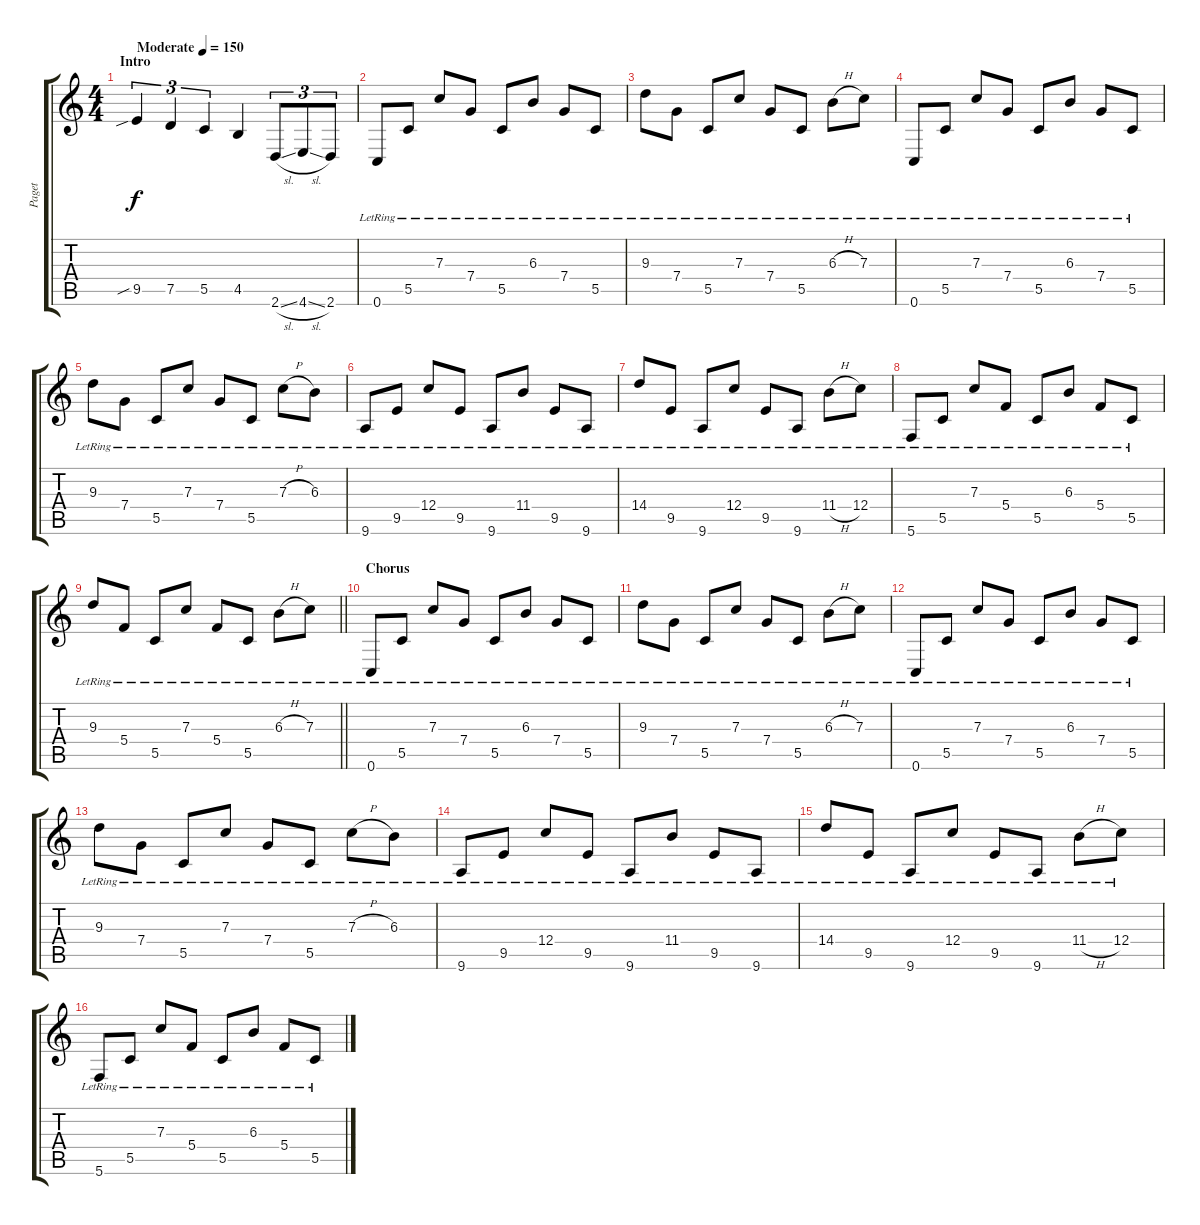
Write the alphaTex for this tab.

\track ("Paget" "Paget") {instrument acousticguitarsteel}
\staff {score tabs}
\tuning (D4 A3 F3 C3 G2 C2) {hide}
\ts (4 4)
\section ("" "Intro ")
\tempo (150 "Moderate")
\clef g2
\ks c
9.5{sib}.4{tu (3 2) dy f instrument acousticguitarsteel} 7.5.4{tu (3 2)} 5.5.4{tu (3 2)} 4.5.4 2.6{sl}.8{tu (3 2)} 4.6{sl}.8{tu (3 2)} 2.6.8{tu (3 2)} |
0.6{lr}.8 5.5{lr}.8 7.3{lr}.8 7.4{lr}.8 5.5{lr}.8 6.3{lr}.8 7.4{lr}.8 5.5{lr}.8 |
9.3{lr}.8 7.4{lr}.8 5.5{lr}.8 7.3{lr}.8 7.4{lr}.8 5.5{lr}.8 6.3{h lr}.8 7.3{lr}.8 |
0.6{lr}.8 5.5{lr}.8 7.3{lr}.8 7.4{lr}.8 5.5{lr}.8 6.3{lr}.8 7.4{lr}.8 5.5{lr}.8 |
9.3{lr}.8 7.4{lr}.8 5.5{lr}.8 7.3{lr}.8 7.4{lr}.8 5.5{lr}.8 7.3{h lr}.8 6.3{lr}.8 |
9.6{lr}.8 9.5{lr}.8 12.4{lr}.8 9.5{lr}.8 9.6{lr}.8 11.4{lr}.8 9.5{lr}.8 9.6{lr}.8 |
14.4{lr}.8 9.5{lr}.8 9.6{lr}.8 12.4{lr}.8 9.5{lr}.8 9.6{lr}.8 11.4{h lr}.8 12.4{lr}.8 |
5.6{lr}.8 5.5{lr}.8 7.3{lr}.8 5.4{lr}.8 5.5{lr}.8 6.3{lr}.8 5.4{lr}.8 5.5{lr}.8 |
\barLineRight lightlight
9.3{lr}.8 5.4{lr}.8 5.5{lr}.8 7.3{lr}.8 5.4{lr}.8 5.5{lr}.8 6.3{h lr}.8 7.3{lr}.8 |
\section ("" "Chorus ")
0.6{lr}.8 5.5{lr}.8 7.3{lr}.8 7.4{lr}.8 5.5{lr}.8 6.3{lr}.8 7.4{lr}.8 5.5{lr}.8 |
9.3{lr}.8 7.4{lr}.8 5.5{lr}.8 7.3{lr}.8 7.4{lr}.8 5.5{lr}.8 6.3{h lr}.8 7.3{lr}.8 |
0.6{lr}.8 5.5{lr}.8 7.3{lr}.8 7.4{lr}.8 5.5{lr}.8 6.3{lr}.8 7.4{lr}.8 5.5{lr}.8 |
9.3{lr}.8 7.4{lr}.8 5.5{lr}.8 7.3{lr}.8 7.4{lr}.8 5.5{lr}.8 7.3{h lr}.8 6.3{lr}.8 |
9.6{lr}.8 9.5{lr}.8 12.4{lr}.8 9.5{lr}.8 9.6{lr}.8 11.4{lr}.8 9.5{lr}.8 9.6{lr}.8 |
14.4{lr}.8 9.5{lr}.8 9.6{lr}.8 12.4{lr}.8 9.5{lr}.8 9.6{lr}.8 11.4{h lr}.8 12.4{lr}.8 |
5.6{lr}.8 5.5{lr}.8 7.3{lr}.8 5.4{lr}.8 5.5{lr}.8 6.3{lr}.8 5.4{lr}.8 5.5{lr}.8
